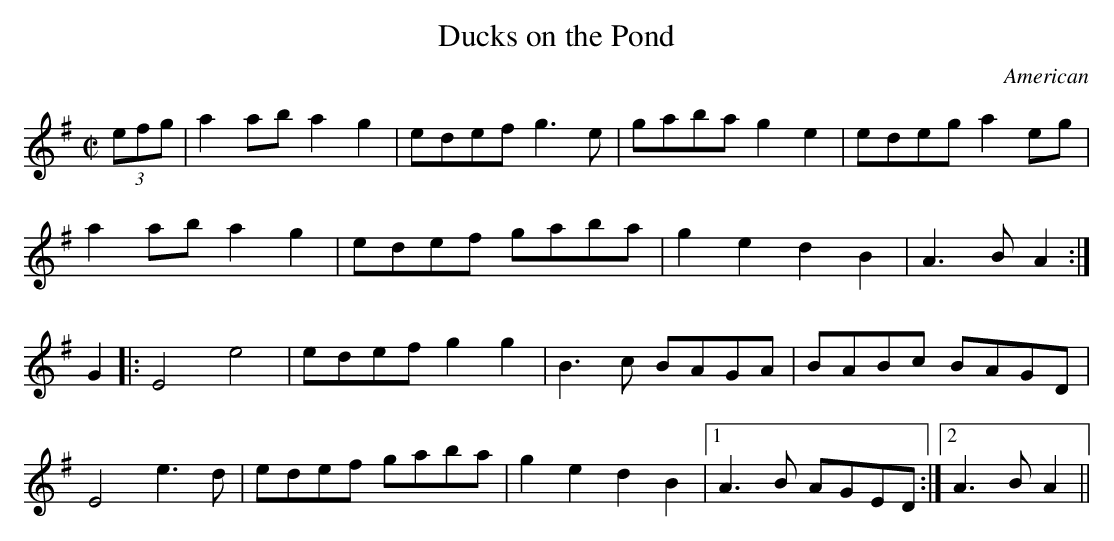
X:1
T:Ducks on the Pond
O:American
M:C|
L:1/8
K:Ador
(3efg | a2ab a2g2 | edef g3e | gaba g2e2 | edeg a2eg |
a2ab a2g2 | edef gaba | g2e2 d2B2 | A3B A2 :|
G2 |: E4 e4 | edef g2g2 | B3c BAGA | BABc BAGD |
E4 e3d | edef gaba | g2e2 d2B2 |1 A3B AGED :|2 A3B A2 ||
